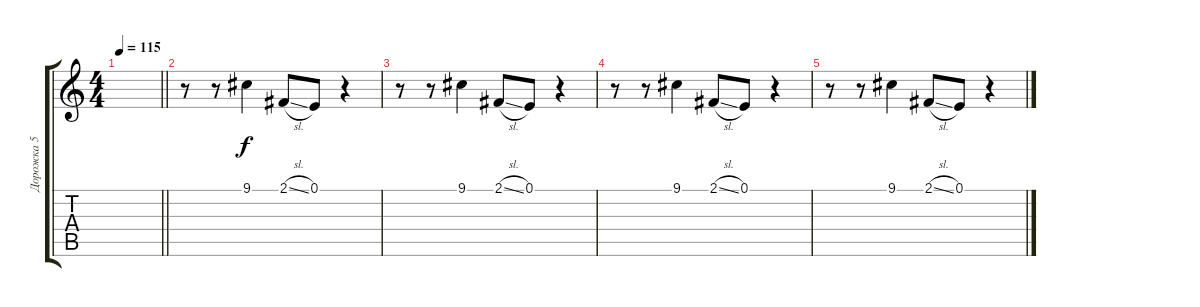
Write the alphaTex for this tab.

\track ("Дорожка 5" "Дорожка 5") {instrument altosax}
\staff {score tabs}
\tuning (E4 B3 G3 D3 A2 E2) {hide}
\ts (4 4)
\tempo 115
\clef g2
\barLineRight lightlight
\ks c
|
r.8 r.8 9.1.4 2.1{sl}.8 0.1.8 r.4 |
r.8 r.8 9.1.4 2.1{sl}.8 0.1.8 r.4 |
r.8 r.8 9.1.4 2.1{sl}.8 0.1.8 r.4 |
r.8 r.8 9.1.4 2.1{sl}.8 0.1.8 r.4
